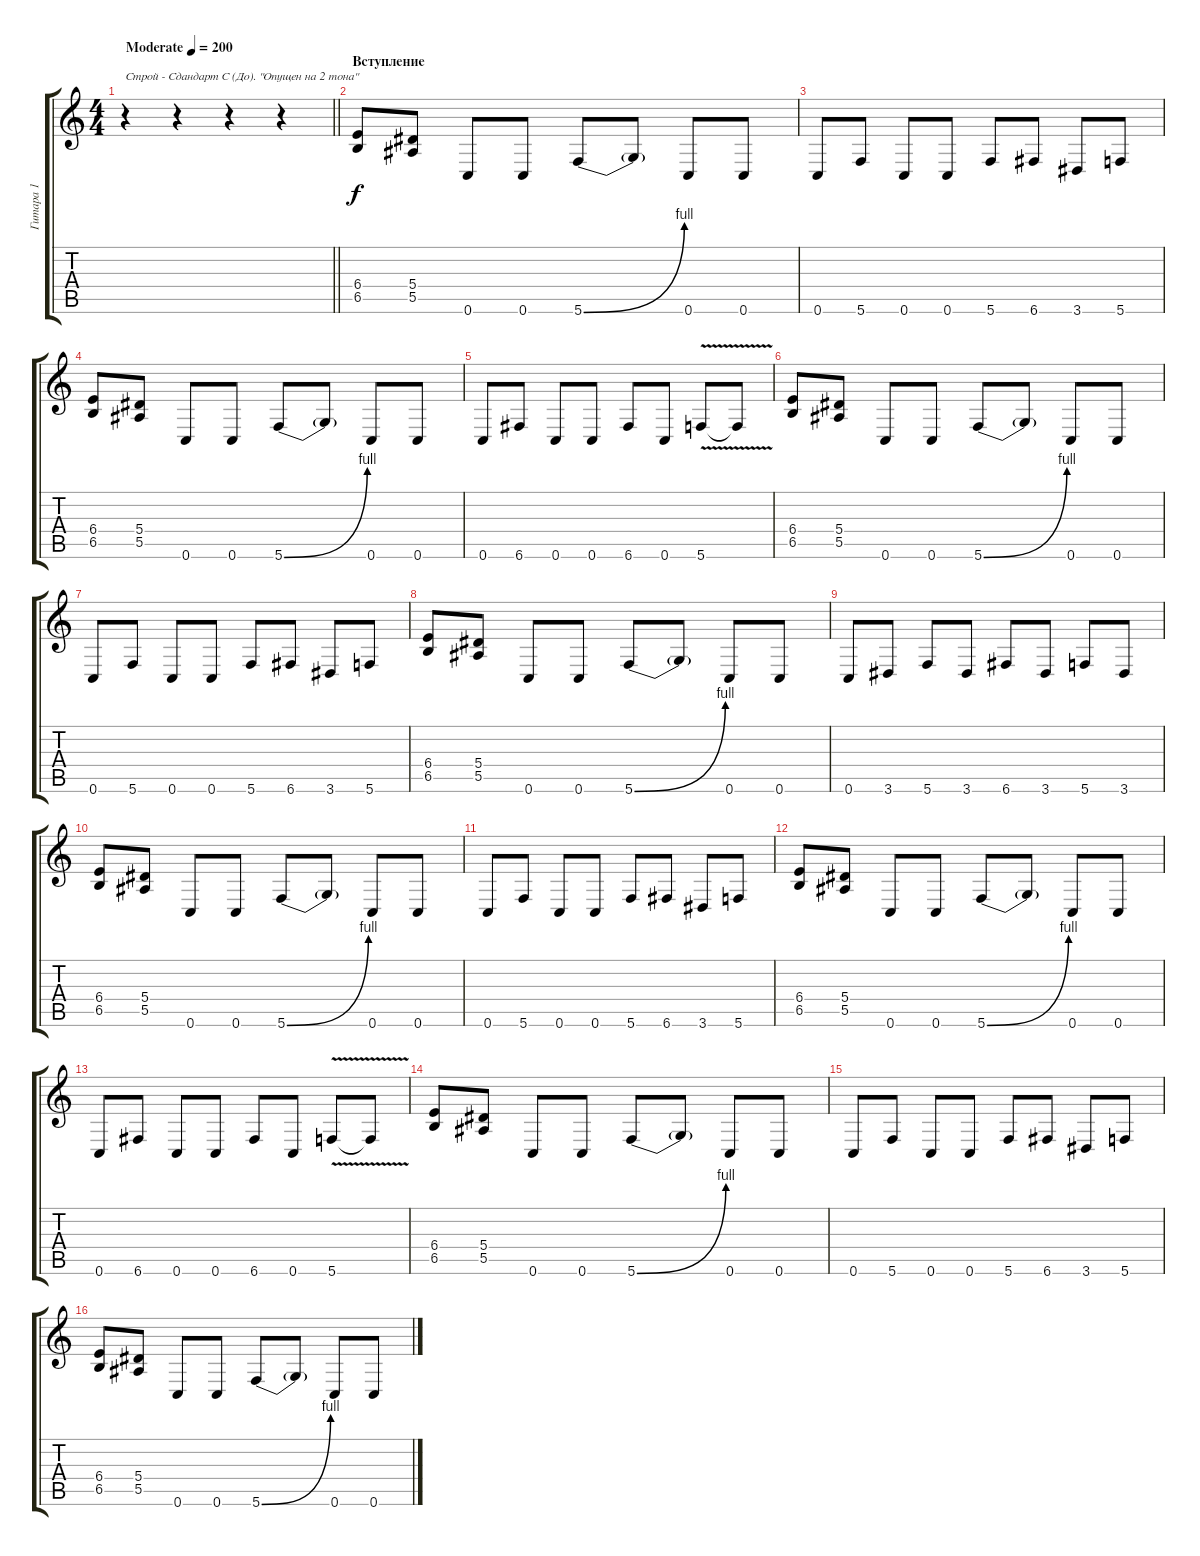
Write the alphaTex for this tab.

\track ("Гитара 1" "Гитара 1") {instrument distortionguitar}
\staff {score tabs}
\tuning (C4 G3 Eb3 Bb2 F2 C2) {hide}
\ts (4 4)
\tempo (200 "Moderate")
\clef g2
\barLineRight lightlight
\ks c
r.4{txt "Строй - Сдандарт С (До). \"Опущен на 2 тона\"" dy f instrument distortionguitar} r.4 r.4 r.4 |
\section ("" "Вступление")
(6.4 6.5).8 (5.4 5.5).8 0.6.8 0.6.8 5.6{be (bend 0 0 60 4)}.8 5.6{t}.8 0.6.8 0.6.8 |
0.6.8 5.6.8 0.6.8 0.6.8 5.6.8 6.6.8 3.6.8 5.6.8 |
(6.4 6.5).8 (5.4 5.5).8 0.6.8 0.6.8 5.6{be (bend 0 0 60 4)}.8 5.6{t}.8 0.6.8 0.6.8 |
0.6.8 6.6.8 0.6.8 0.6.8 6.6.8 0.6.8 5.6{v}.8 5.6{t}.8 |
(6.4 6.5).8 (5.4 5.5).8 0.6.8 0.6.8 5.6{be (bend 0 0 60 4)}.8 5.6{t}.8 0.6.8 0.6.8 |
0.6.8 5.6.8 0.6.8 0.6.8 5.6.8 6.6.8 3.6.8 5.6.8 |
(6.4 6.5).8 (5.4 5.5).8 0.6.8 0.6.8 5.6{be (bend 0 0 60 4)}.8 5.6{t}.8 0.6.8 0.6.8 |
0.6.8 3.6.8 5.6.8 3.6.8 6.6.8 3.6.8 5.6.8 3.6.8 |
(6.4 6.5).8 (5.4 5.5).8 0.6.8 0.6.8 5.6{be (bend 0 0 60 4)}.8 5.6{t}.8 0.6.8 0.6.8 |
0.6.8 5.6.8 0.6.8 0.6.8 5.6.8 6.6.8 3.6.8 5.6.8 |
(6.4 6.5).8 (5.4 5.5).8 0.6.8 0.6.8 5.6{be (bend 0 0 60 4)}.8 5.6{t}.8 0.6.8 0.6.8 |
0.6.8 6.6.8 0.6.8 0.6.8 6.6.8 0.6.8 5.6{v}.8 5.6{t}.8 |
(6.4 6.5).8 (5.4 5.5).8 0.6.8 0.6.8 5.6{be (bend 0 0 60 4)}.8 5.6{t}.8 0.6.8 0.6.8 |
0.6.8 5.6.8 0.6.8 0.6.8 5.6.8 6.6.8 3.6.8 5.6.8 |
(6.4 6.5).8 (5.4 5.5).8 0.6.8 0.6.8 5.6{be (bend 0 0 60 4)}.8 5.6{t}.8 0.6.8 0.6.8
